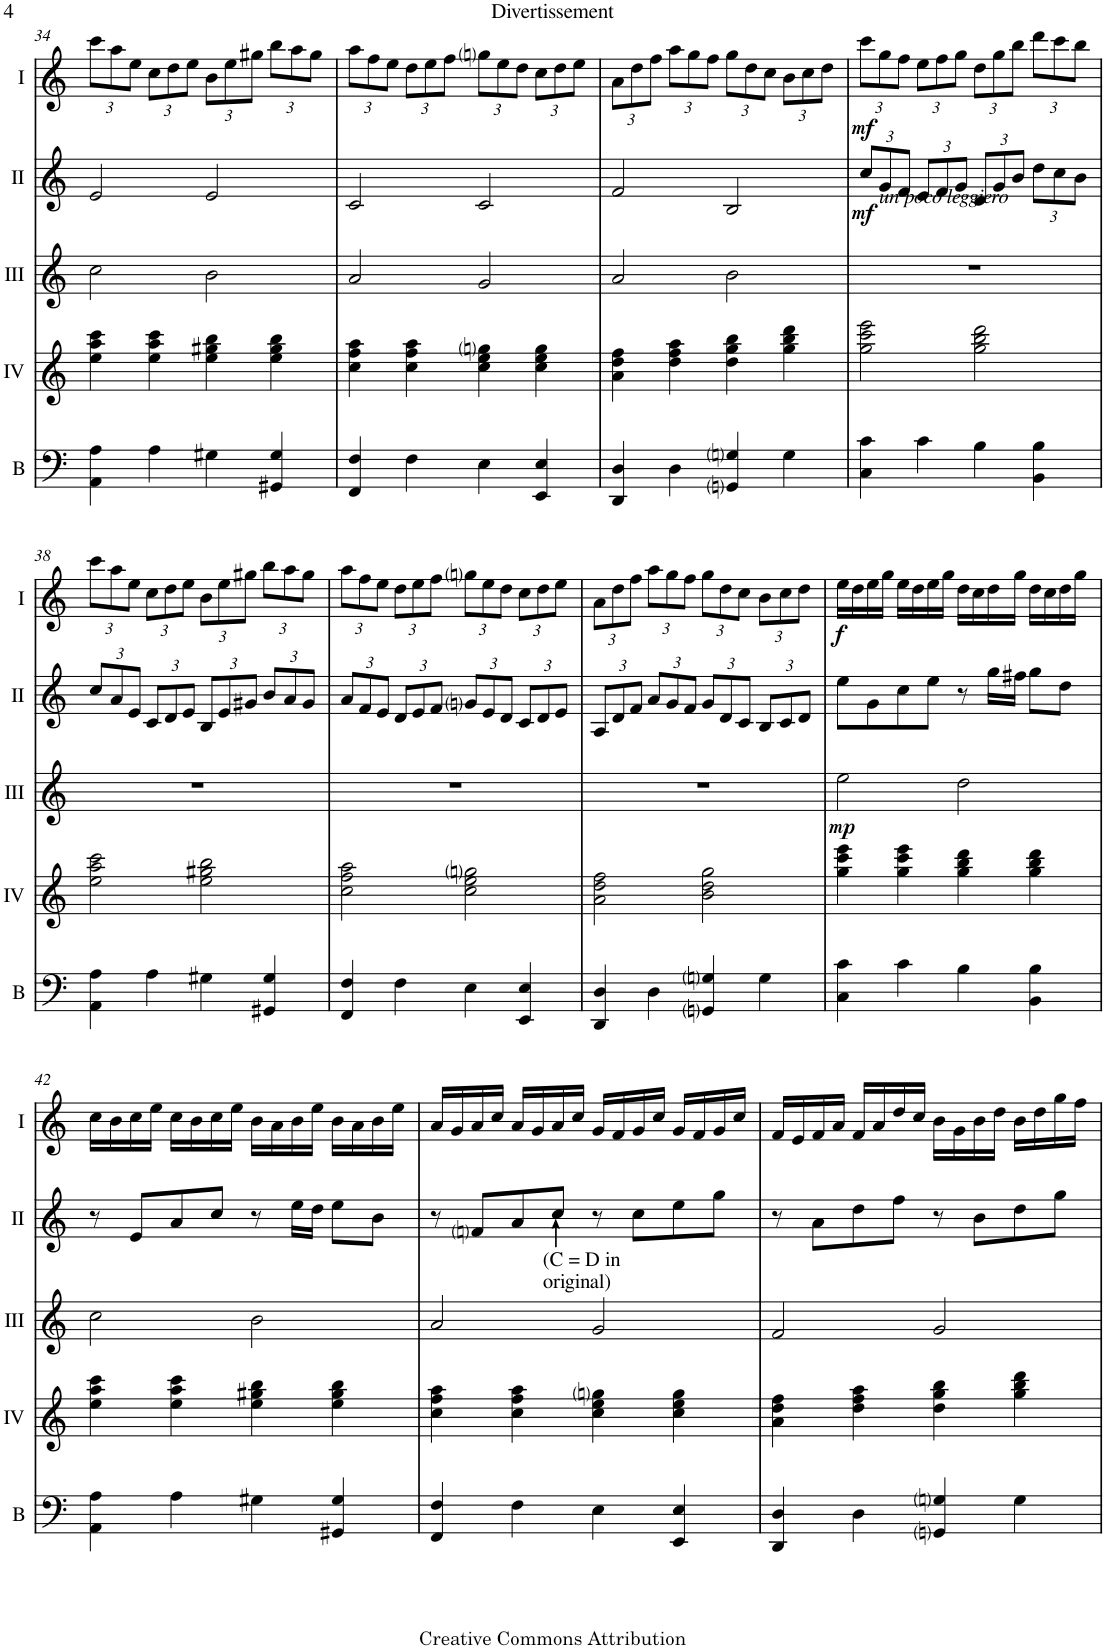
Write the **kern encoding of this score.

**kern	**kern	**kern	**dynam	**kern	**dynam	**kern	**dynam
*part5	*part4	*part3	*part3	*part2	*part2	*part1	*part1
*staff5	*staff4	*staff3	*staff3	*staff2	*staff2	*staff1	*staff1
*I"Bass	*I"Acc. 4	*I"Acc. 3	*	*I"Acc. 2	*	*I"Acc. 1	*
*I'B	*	*	*	*	*	*	*
!!LO:PB:g=z
*clefF4	*clefG2	*clefG2	*	*clefG2	*	*clefG2	*
*Trd7c12	*Trd7c12	*Trd7c12	*	*	*	*	*
*k[]	*k[]	*k[]	*	*k[]	*	*k[]	*
*M4/4	*M4/4	*M4/4	*	*M4/4	*	*M4/4	*
*	*	*	*	*	*	*Xbrackettup	*
=34	=34	=34	=34	=34	=34	=34	=34
4AA\ 4A\	4ee\ 4aa\ 4ccc\	2cc\	.	2e/	.	12ccc\L	.
.	.	.	.	.	.	12aa\	.
.	.	.	.	.	.	12ee\J	.
4A\	4ee\ 4aa\ 4ccc\	.	.	.	.	12cc\L	.
.	.	.	.	.	.	12dd\	.
.	.	.	.	.	.	12ee\J	.
4G#X\	4ee\ 4gg#X\ 4bb\	2b\	.	2e/	.	12b\L	.
.	.	.	.	.	.	12ee\	.
.	.	.	.	.	.	12gg#X\J	.
4GG#X/ 4G#/	4ee\ 4gg#\ 4bb\	.	.	.	.	12bb\L	.
.	.	.	.	.	.	12aa\	.
.	.	.	.	.	.	12gg#\J	.
=35	=35	=35	=35	=35	=35	=35	=35
4FF/ 4F/	4cc\ 4ff\ 4aa\	2a/	.	2c/	.	12aa\L	.
.	.	.	.	.	.	12ff\	.
.	.	.	.	.	.	12ee\J	.
4F\	4cc\ 4ff\ 4aa\	.	.	.	.	12dd\L	.
.	.	.	.	.	.	12ee\	.
.	.	.	.	.	.	12ff\J	.
4E\	4cc\ 4ee\ 4ggni\	2g/	.	2c/	.	12ggni\L	.
.	.	.	.	.	.	12ee\	.
.	.	.	.	.	.	12dd\J	.
4EE/ 4E/	4cc\ 4ee\ 4gg\	.	.	.	.	12cc\L	.
.	.	.	.	.	.	12dd\	.
.	.	.	.	.	.	12ee\J	.
=36	=36	=36	=36	=36	=36	=36	=36
4DD/ 4D/	4a\ 4dd\ 4ff\	2a/	.	2f/	.	12a\L	.
.	.	.	.	.	.	12dd\	.
.	.	.	.	.	.	12ff\J	.
4D\	4dd\ 4ff\ 4aa\	.	.	.	.	12aa\L	.
.	.	.	.	.	.	12gg\	.
.	.	.	.	.	.	12ff\J	.
4GGni/ 4Gni/	4dd\ 4gg\ 4bb\	2b\	.	2B/	.	12gg\L	.
.	.	.	.	.	.	12dd\	.
.	.	.	.	.	.	12cc\J	.
4G\	4gg\ 4bb\ 4ddd\	.	.	.	.	12b\L	.
.	.	.	.	.	.	12cc\	.
.	.	.	.	.	.	12dd\J	.
=37	=37	=37	=37	=37	=37	=37	=37
*	*	*	*	*Xbrackettup	*	*	*
!	!	!	!	!LO:TX:b:i:t=un poco leggiero	!	!	!
!	!	!	!	!	!LO:DY:b	!	!LO:DY:b
4C\ 4c\	2gg\ 2ccc\ 2eee\	1r	.	12cc/L	mf	12ccc\L	mf
.	.	.	.	12g/	.	12gg\	.
.	.	.	.	12f/J	.	12ff\J	.
4c\	.	.	.	12e/L	.	12ee\L	.
.	.	.	.	12f/	.	12ff\	.
.	.	.	.	12g/J	.	12gg\J	.
4B\	2gg\ 2bb\ 2ddd\	.	.	12d/L	.	12dd\L	.
.	.	.	.	12g/	.	12gg\	.
.	.	.	.	12b/J	.	12bb\J	.
4BB\ 4B\	.	.	.	12dd\L	.	12ddd\L	.
.	.	.	.	12cc\	.	12ccc\	.
.	.	.	.	12b\J	.	12bb\J	.
!!LO:LB:g=z
=38	=38	=38	=38	=38	=38	=38	=38
4AA\ 4A\	2ee\ 2aa\ 2ccc\	1r	.	12cc/L	.	12ccc\L	.
.	.	.	.	12a/	.	12aa\	.
.	.	.	.	12e/J	.	12ee\J	.
4A\	.	.	.	12c/L	.	12cc\L	.
.	.	.	.	12d/	.	12dd\	.
.	.	.	.	12e/J	.	12ee\J	.
4G#X\	2ee\ 2gg#X\ 2bb\	.	.	12B/L	.	12b\L	.
.	.	.	.	12e/	.	12ee\	.
.	.	.	.	12g#X/J	.	12gg#X\J	.
4GG#X/ 4G#/	.	.	.	12b/L	.	12bb\L	.
.	.	.	.	12a/	.	12aa\	.
.	.	.	.	12g#/J	.	12gg#\J	.
=39	=39	=39	=39	=39	=39	=39	=39
4FF/ 4F/	2cc\ 2ff\ 2aa\	1r	.	12a/L	.	12aa\L	.
.	.	.	.	12f/	.	12ff\	.
.	.	.	.	12e/J	.	12ee\J	.
4F\	.	.	.	12d/L	.	12dd\L	.
.	.	.	.	12e/	.	12ee\	.
.	.	.	.	12f/J	.	12ff\J	.
4E\	2cc\ 2ee\ 2ggni\	.	.	12gni/L	.	12ggni\L	.
.	.	.	.	12e/	.	12ee\	.
.	.	.	.	12d/J	.	12dd\J	.
4EE/ 4E/	.	.	.	12c/L	.	12cc\L	.
.	.	.	.	12d/	.	12dd\	.
.	.	.	.	12e/J	.	12ee\J	.
=40	=40	=40	=40	=40	=40	=40	=40
4DD/ 4D/	2a\ 2dd\ 2ff\	1r	.	12A/L	.	12a\L	.
.	.	.	.	12d/	.	12dd\	.
.	.	.	.	12f/J	.	12ff\J	.
4D\	.	.	.	12a/L	.	12aa\L	.
.	.	.	.	12g/	.	12gg\	.
.	.	.	.	12f/J	.	12ff\J	.
4GGni/ 4Gni/	2b\ 2dd\ 2gg\	.	.	12g/L	.	12gg\L	.
.	.	.	.	12d/	.	12dd\	.
.	.	.	.	12c/J	.	12cc\J	.
4G\	.	.	.	12B/L	.	12b\L	.
.	.	.	.	12c/	.	12cc\	.
.	.	.	.	12d/J	.	12dd\J	.
=41	=41	=41	=41	=41	=41	=41	=41
!	!	!	!LO:DY:b	!	!	!	!LO:DY:b
4C\ 4c\	4gg\ 4ccc\ 4eee\	2ee\	mp	8ee\L	.	16ee\LL	f
.	.	.	.	.	.	16dd\	.
.	.	.	.	8g\	.	16ee\	.
.	.	.	.	.	.	16gg\JJ	.
4c\	4gg\ 4ccc\ 4eee\	.	.	8cc\	.	16ee\LL	.
.	.	.	.	.	.	16dd\	.
.	.	.	.	8ee\J	.	16ee\	.
.	.	.	.	.	.	16gg\JJ	.
4B\	4gg\ 4bb\ 4ddd\	2dd\	.	8r	.	16dd\LL	.
.	.	.	.	.	.	16cc\	.
.	.	.	.	16gg\LL	.	16dd\	.
.	.	.	.	16ff#X\JJ	.	16gg\JJ	.
4BB\ 4B\	4gg\ 4bb\ 4ddd\	.	.	8gg\L	.	16dd\LL	.
.	.	.	.	.	.	16cc\	.
.	.	.	.	8dd\J	.	16dd\	.
.	.	.	.	.	.	16gg\JJ	.
!!LO:LB:g=z
=42	=42	=42	=42	=42	=42	=42	=42
4AA\ 4A\	4ee\ 4aa\ 4ccc\	2cc\	.	8r	.	16cc\LL	.
.	.	.	.	.	.	16b\	.
.	.	.	.	8e/L	.	16cc\	.
.	.	.	.	.	.	16ee\JJ	.
4A\	4ee\ 4aa\ 4ccc\	.	.	8a/	.	16cc\LL	.
.	.	.	.	.	.	16b\	.
.	.	.	.	8cc/J	.	16cc\	.
.	.	.	.	.	.	16ee\JJ	.
4G#X\	4ee\ 4gg#X\ 4bb\	2b\	.	8r	.	16b\LL	.
.	.	.	.	.	.	16a\	.
.	.	.	.	16ee\LL	.	16b\	.
.	.	.	.	16dd\JJ	.	16ee\JJ	.
4GG#X/ 4G#/	4ee\ 4gg#\ 4bb\	.	.	8ee\L	.	16b\LL	.
.	.	.	.	.	.	16a\	.
.	.	.	.	8b\J	.	16b\	.
.	.	.	.	.	.	16ee\JJ	.
=43	=43	=43	=43	=43	=43	=43	=43
4FF/ 4F/	4cc\ 4ff\ 4aa\	2a/	.	8r	.	16a/LL	.
.	.	.	.	.	.	16g/	.
.	.	.	.	8fni/L	.	16a/	.
.	.	.	.	.	.	16cc/JJ	.
4F\	4cc\ 4ff\ 4aa\	.	.	8a/	.	16a/LL	.
.	.	.	.	.	.	16g/	.
!	!	!	!	!LO:TX:b:t=(C = D in	!	!	!
!	!	!	!	!LO:TX:b:t=original)	!	!	!
.	.	.	.	8cc:/J	.	16a/	.
.	.	.	.	.	.	16cc/JJ	.
4E\	4cc\ 4ee\ 4ggni\	2g/	.	8r	.	16g/LL	.
.	.	.	.	.	.	16f/	.
.	.	.	.	8cc\L	.	16g/	.
.	.	.	.	.	.	16cc/JJ	.
4EE/ 4E/	4cc\ 4ee\ 4gg\	.	.	8ee\	.	16g/LL	.
.	.	.	.	.	.	16f/	.
.	.	.	.	8gg\J	.	16g/	.
.	.	.	.	.	.	16cc/JJ	.
=44	=44	=44	=44	=44	=44	=44	=44
4DD/ 4D/	4a\ 4dd\ 4ff\	2f/	.	8r	.	16f/LL	.
.	.	.	.	.	.	16e/	.
.	.	.	.	8a\L	.	16f/	.
.	.	.	.	.	.	16a/JJ	.
4D\	4dd\ 4ff\ 4aa\	.	.	8dd\	.	16f/LL	.
.	.	.	.	.	.	16a/	.
.	.	.	.	8ff\J	.	16dd/	.
.	.	.	.	.	.	16cc/JJ	.
4GGni/ 4Gni/	4dd\ 4gg\ 4bb\	2g/	.	8r	.	16b\LL	.
.	.	.	.	.	.	16g\	.
.	.	.	.	8b\L	.	16b\	.
.	.	.	.	.	.	16dd\JJ	.
4G\	4gg\ 4bb\ 4ddd\	.	.	8dd\	.	16b\LL	.
.	.	.	.	.	.	16dd\	.
.	.	.	.	8gg\J	.	16gg\	.
.	.	.	.	.	.	16ff\JJ	.
=	=	=	=	=	=	=	=
*-	*-	*-	*-	*-	*-	*-	*-
